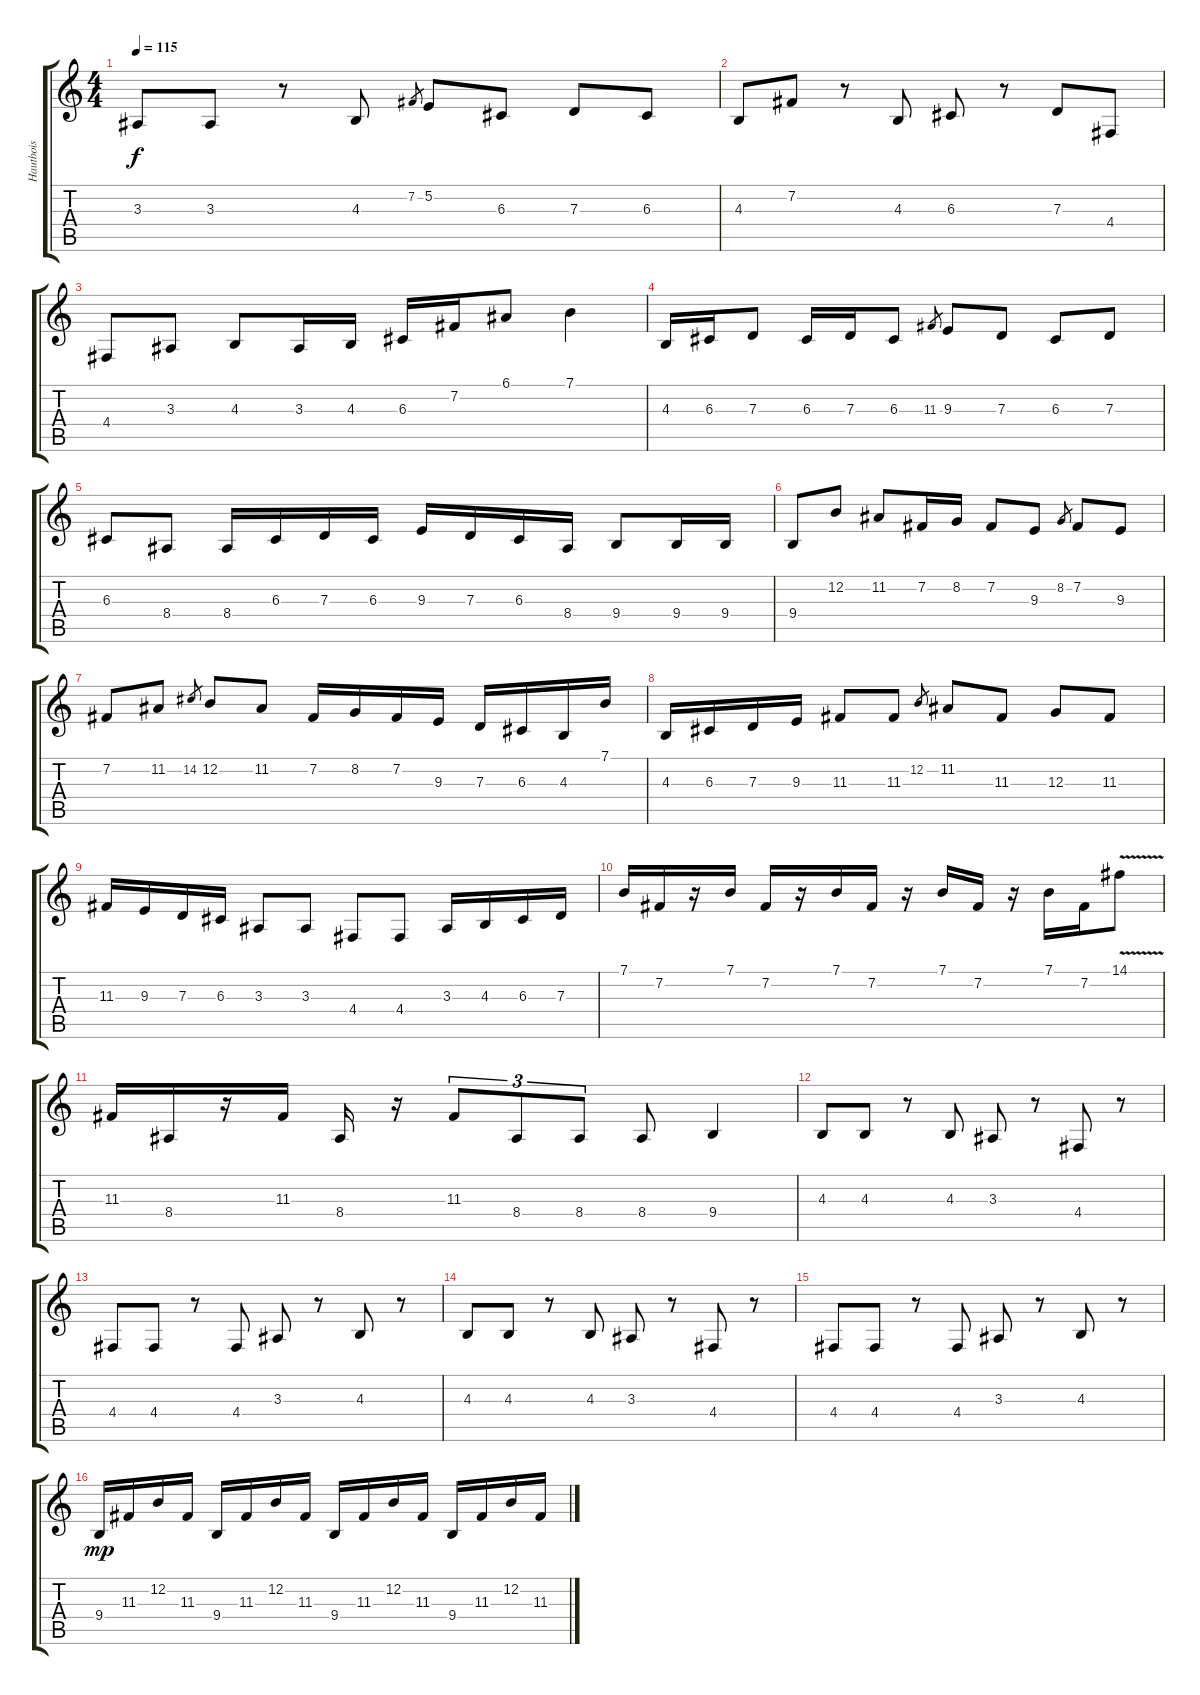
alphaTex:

\track ("Hautbois" "Hautbois") {instrument oboe}
\staff {score tabs}
\tuning (E4 B3 G3 D3 A2 E2) {hide}
\ts (4 4)
\tempo 115
\clef g2
\ks c
3.3.8{dy f} 3.3.8 r.8 4.3.8 7.2.8{gr} 5.2.8 6.3.8 7.3.8 6.3.8 |
4.3.8 7.2.8 r.8 4.3.8 6.3.8 r.8 7.3.8 4.4.8 |
4.4.8 3.3.8 4.3.8 3.3.16 4.3.16 6.3.16 7.2.16 6.1.8 7.1.4 |
4.3.16 6.3.16 7.3.8 6.3.16 7.3.16 6.3.8 11.3.8{gr} 9.3.8 7.3.8 6.3.8 7.3.8 |
6.3.8 8.4.8 8.4.16 6.3.16 7.3.16 6.3.16 9.3.16 7.3.16 6.3.16 8.4.16 9.4.8 9.4.16 9.4.16 |
9.4.8 12.2.8 11.2.8 7.2.16 8.2.16 7.2.8 9.3.8 8.2.8{gr} 7.2.8 9.3.8 |
7.2.8 11.2.8 14.2.8{gr} 12.2.8 11.2.8 7.2.16 8.2.16 7.2.16 9.3.16 7.3.16 6.3.16 4.3.16 7.1.16 |
4.3.16 6.3.16 7.3.16 9.3.16 11.3.8 11.3.8 12.2.8{gr} 11.2.8 11.3.8 12.3.8 11.3.8 |
11.3.16 9.3.16 7.3.16 6.3.16 3.3.8 3.3.8 4.4.8 4.4.8 3.3.16 4.3.16 6.3.16 7.3.16 |
7.1.16 7.2.16 r.16 7.1.16 7.2.16 r.16 7.1.16 7.2.16 r.16 7.1.16 7.2.16 r.16 7.1.16 7.2.16 14.1{v}.8 |
11.3.16 8.4.16 r.16 11.3.16 8.4.16 r.16 11.3.8{tu (3 2)} 8.4.8{tu (3 2)} 8.4.8{tu (3 2)} 8.4.8 9.4.4 |
4.3.8 4.3.8 r.8 4.3.8 3.3.8 r.8 4.4.8 r.8 |
4.4.8 4.4.8 r.8 4.4.8 3.3.8 r.8 4.3.8 r.8 |
4.3.8 4.3.8 r.8 4.3.8 3.3.8 r.8 4.4.8 r.8 |
4.4.8 4.4.8 r.8 4.4.8 3.3.8 r.8 4.3.8 r.8 |
9.4.16{dy mp} 11.3.16 12.2.16 11.3.16 9.4.16 11.3.16 12.2.16 11.3.16 9.4.16 11.3.16 12.2.16 11.3.16 9.4.16 11.3.16 12.2.16 11.3.16
